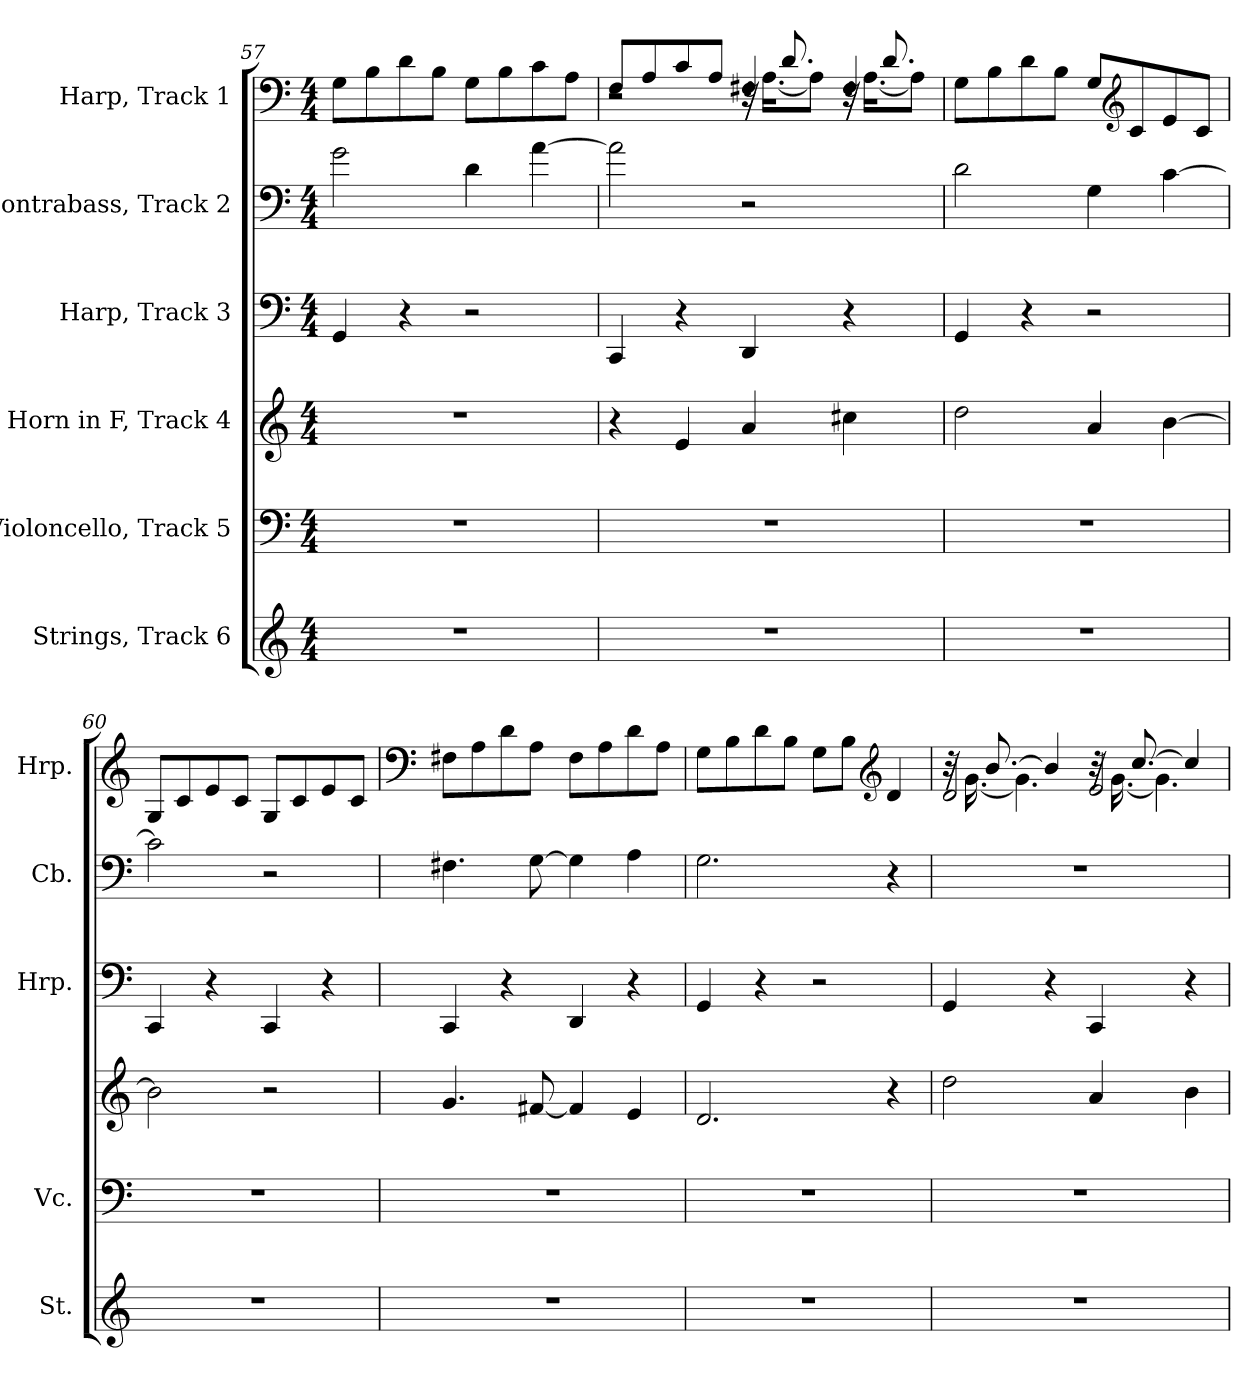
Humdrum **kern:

**kern	**kern	**kern	**kern	**kern	**kern
*part6	*part5	*part4	*part3	*part2	*part1
*staff6	*staff5	*staff4	*staff3	*staff2	*staff1
*I"Strings, Track 6	*I"Violoncello, Track 5	*I"Horn in F, Track 4	*I"Harp, Track 3	*I"Contrabass, Track 2	*I"Harp, Track 1
*I'St.	*I'Vc.	*	*I'Hrp.	*I'Cb.	*I'Hrp.
*clefG2	*clefF4	*clefG2	*clefF4	*clefF4	*clefF4
*	*	*ITrd4c7	*	*ITrd7c12	*
*k[]	*k[]	*k[b-]	*k[]	*k[]	*k[]
*M4/4	*M4/4	*M4/4	*M4/4	*M4/4	*M4/4
=57	=57	=57	=57	=57	=57
1r	1r	1r	4GG/	2G\	8G\L
.	.	.	.	.	8B\
.	.	.	4r	.	8d\
.	.	.	.	.	8B\J
.	.	.	2r	4D\	8G\L
.	.	.	.	.	8B\
.	.	.	.	[4A\	8c\
.	.	.	.	.	8A\J
!!LO:LB:g=z
=58	=58	=58	=58	=58	=58
*	*	*	*	*	*^
*	*	*	*	*	*	*^
1r	1r	4r	4CC/	2A\]	8F/L	2r	2r
.	.	.	.	.	8A/	.	.
.	.	4A/	4r	.	8c/	.	.
.	.	.	.	.	8A/J	.	.
.	.	4d/	4DD/	2r	16r	32r	4F#X/
.	.	.	.	.	.	[16.A\KL	.
.	.	.	.	.	8.d/	.	.
.	.	.	.	.	.	8A\J]	.
.	.	4f#X\	4r	.	16r	32r	4F#/
.	.	.	.	.	.	[16.A\KL	.
.	.	.	.	.	8.d/	.	.
.	.	.	.	.	.	8A\J]	.
*	*	*	*	*	*v	*v	*v
=59	=59	=59	=59	=59	=59
1r	1r	2g\	4GG/	2D\	8G\L
.	.	.	.	.	8B\
.	.	.	4r	.	8d\
.	.	.	.	.	8B\J
.	.	4d/	2r	4GG\	8G/L
*	*	*	*	*	*clefG2
.	.	.	.	.	8c/
.	.	[4e\	.	[4C\	8e/
.	.	.	.	.	8c/J
=60	=60	=60	=60	=60	=60
1r	1r	2e\]	4CC/	2C\]	8G/L
.	.	.	.	.	8c/
.	.	.	4r	.	8e/
.	.	.	.	.	8c/J
.	.	2r	4CC/	2r	8G/L
.	.	.	.	.	8c/
.	.	.	4r	.	8e/
.	.	.	.	.	8c/J
!!LO:PB:g=z
=61	=61	=61	=61	=61	=61
*	*	*	*	*	*clefF4
1r	1r	4.c/	4CC/	4.FF#X\	8F#X\L
.	.	.	.	.	8A\
.	.	.	4r	.	8d\
.	.	[8Bn/	.	[8GG\	8A\J
.	.	4B/]	4DD/	4GG\]	8F#\L
.	.	.	.	.	8A\
.	.	4A/	4r	4AA\	8d\
.	.	.	.	.	8A\J
=62	=62	=62	=62	=62	=62
1r	1r	2.G/	4GG/	2.GG\	8G\L
.	.	.	.	.	8B\
.	.	.	4r	.	8d\
.	.	.	.	.	8B\J
.	.	.	2r	.	8G\L
.	.	.	.	.	8B\J
*	*	*	*	*	*clefG2
.	.	4r	.	4r	4d/
=63	=63	=63	=63	=63	=63
*	*	*	*	*	*^
*	*	*	*	*	*	*^
1r	1r	2g\	4GG/	1r	16r	32r	2d/
.	.	.	.	.	.	[16.g\	.
.	.	.	.	.	[8.b/	.	.
.	.	.	.	.	.	4.g\]	.
.	.	.	4r	.	4b/]	.	.
.	.	4d/	4CC/	.	16r	32r	2e/
.	.	.	.	.	.	[16.g\	.
.	.	.	.	.	[8.cc/	.	.
.	.	.	.	.	.	4.g\]	.
.	.	4e\	4r	.	4cc/]	.	.
*	*	*	*	*	*v	*v	*v
=	=	=	=	=	=
*-	*-	*-	*-	*-	*-
